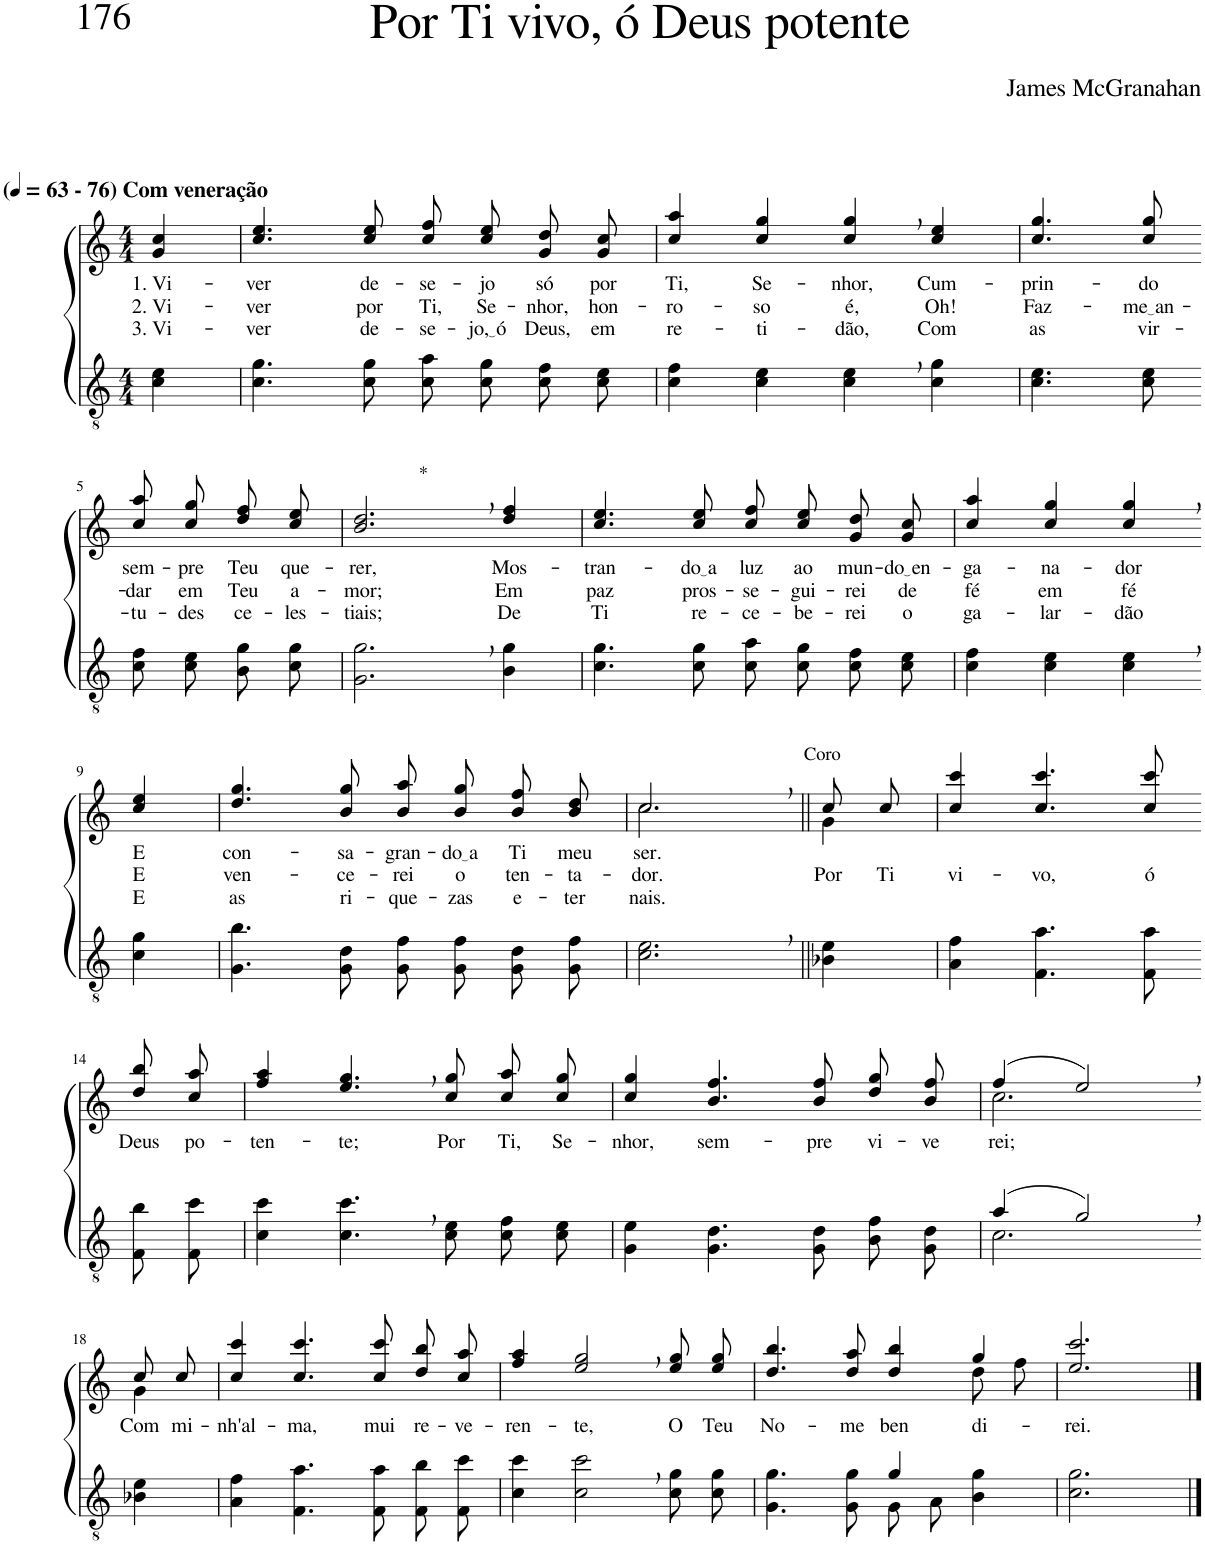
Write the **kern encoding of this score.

**kern	**kern	**text	**text	**text
*part2	*part1	*part1	*part1	*part1
*staff2	*staff1	*staff1	*staff1	*staff1
*I"Parte III e IV	*I"Parte I e II	*	*	*
*clefGv2	*clefG2	*	*	*
*Trd5c9	*Trd5c9	*	*	*
*k[]	*k[]	*	*	*
*M4/4	*M4/4	*	*	*
*MM63	*MM63	*	*	*
=1	=1	=1	=1	=1
!	!LO:TX:a:B:t=(	!	!	!
!	!LO:TX:a:B:t=- 76) Com veneração	!	!	!
!	!	!LO:LY:b	!LO:LY:b	!LO:LY:b
4c\ 4e\	4g/ 4cc/	1. Vi-	2. Vi-	3. Vi-
=2	=2	=2	=2	=2
!	!	!LO:LY:b	!LO:LY:b	!LO:LY:b
4.c\ 4.g\	4.cc/ 4.ee/	-ver	-ver	-ver
!	!	!LO:LY:b	!LO:LY:b	!LO:LY:b
8c\ 8g\	8cc/ 8ee/	de-	por	de-
!	!	!LO:LY:b	!LO:LY:b	!LO:LY:b
8c\ 8a\L	8cc\ 8ff\L	-se-	Ti,	-se-
!	!	!LO:LY:b	!LO:LY:b	!LO:LY:b
8c\ 8g\J	8cc\ 8ee\J	-jo	Se-	jo, ó
!	!	!LO:LY:b	!LO:LY:b	!LO:LY:b
8c\ 8f\L	8g/ 8dd/L	só	-nhor,	Deus,
!	!	!LO:LY:b	!LO:LY:b	!LO:LY:b
8c\ 8e\J	8g/ 8cc/J	por	hon-	em
=3	=3	=3	=3	=3
!	!	!LO:LY:b	!LO:LY:b	!LO:LY:b
4c\ 4f\	4cc/ 4aa/	Ti,	-ro-	re-
!	!	!LO:LY:b	!LO:LY:b	!LO:LY:b
4c\ 4e\	4cc/ 4gg/	Se-	-so	-ti-
!	!	!LO:LY:b	!LO:LY:b	!LO:LY:b
4c\, 4e\,	4cc/, 4gg/,	-nhor,	é,	-dão,
!	!	!LO:LY:b	!LO:LY:b	!LO:LY:b
4c\ 4g\	4cc/ 4ee/	Cum-	Oh!	Com
=4	=4	=4	=4	=4
!	!	!LO:LY:b	!LO:LY:b	!LO:LY:b
4.c\ 4.e\	4.cc/ 4.gg/	-prin-	Faz-	as
!	!	!LO:LY:b	!LO:LY:b	!LO:LY:b
8c\ 8e\	8cc/ 8gg/	-do	me an	vir-
!!LO:LB:g=z
=5-	=5-	=5-	=5-	=5-
!	!	!LO:LY:b	!LO:LY:b	!LO:LY:b
8c\ 8f\L	8cc\ 8aa\L	sem-	-dar	-tu-
!	!	!LO:LY:b	!LO:LY:b	!LO:LY:b
8c\ 8e\J	8cc\ 8gg\J	-pre	em	-des
!	!	!LO:LY:b	!LO:LY:b	!LO:LY:b
8B\ 8g\L	8dd\ 8ff\L	Teu	Teu	ce-
!	!	!LO:LY:b	!LO:LY:b	!LO:LY:b
8c\ 8g\J	8cc\ 8ee\J	que-	a-	-les-
=6	=6	=6	=6	=6
!	!LO:TX:a:t=*	!	!	!
!	!	!LO:LY:b	!LO:LY:b	!LO:LY:b
2.G\, 2.g\,	2.b/, 2.dd/,	-rer,	-mor;	-tiais;
!	!	!LO:LY:b	!LO:LY:b	!LO:LY:b
4B\ 4g\	4dd/ 4ff/	Mos-	Em	De
=7	=7	=7	=7	=7
!	!	!LO:LY:b	!LO:LY:b	!LO:LY:b
4.c\ 4.g\	4.cc/ 4.ee/	-tran-	paz	Ti
!	!	!LO:LY:b	!LO:LY:b	!LO:LY:b
8c\ 8g\	8cc/ 8ee/	do a	pros-	re-
!	!	!LO:LY:b	!LO:LY:b	!LO:LY:b
8c\ 8a\L	8cc\ 8ff\L	luz	-se-	-ce-
!	!	!LO:LY:b	!LO:LY:b	!LO:LY:b
8c\ 8g\J	8cc\ 8ee\J	ao	-gui-	-be-
!	!	!LO:LY:b	!LO:LY:b	!LO:LY:b
8c\ 8f\L	8g/ 8dd/L	mun-	-rei	-rei
!	!	!LO:LY:b	!LO:LY:b	!LO:LY:b
8c\ 8e\J	8g/ 8cc/J	do en	de	o
=8	=8	=8	=8	=8
!	!	!LO:LY:b	!LO:LY:b	!LO:LY:b
4c\ 4f\	4cc/ 4aa/	-ga-	fé	ga-
!	!	!LO:LY:b	!LO:LY:b	!LO:LY:b
4c\ 4e\	4cc/ 4gg/	-na-	em	-lar-
!	!	!LO:LY:b	!LO:LY:b	!LO:LY:b
4c\, 4e\,	4cc/, 4gg/,	-dor	fé	-dão
!!LO:LB:g=z
=9-	=9-	=9-	=9-	=9-
!	!	!LO:LY:b	!LO:LY:b	!LO:LY:b
4c\ 4g\	4cc/ 4ee/	E	E	E
=10	=10	=10	=10	=10
!	!	!LO:LY:b	!LO:LY:b	!LO:LY:b
4.G\ 4.b\	4.dd/ 4.gg/	con-	ven-	as
!	!	!LO:LY:b	!LO:LY:b	!LO:LY:b
8G\ 8d\	8b/ 8gg/	-sa-	-ce-	ri-
!	!	!LO:LY:b	!LO:LY:b	!LO:LY:b
8G\ 8f\L	8b\ 8aa\L	-gran-	-rei	-que-
!	!	!LO:LY:b	!LO:LY:b	!LO:LY:b
8G\ 8f\J	8b\ 8gg\J	do a	o	-zas
!	!	!LO:LY:b	!LO:LY:b	!LO:LY:b
8G\ 8d\L	8b\ 8ff\L	Ti	ten-	e-
!	!	!LO:LY:b	!LO:LY:b	!LO:LY:b
8G\ 8f\J	8b\ 8dd\J	meu	-ta-	-ter
=11	=11	=11	=11	=11
!	!LO:TX:a:t=Coro	!	!	!
!	!	!LO:LY:b	!LO:LY:b	!LO:LY:b
*	*^	*	*	*
2.c\, 2.e\,	2.cc,\	2.cc/	ser.	-dor.	nais.
=12||	=12||	=12||	=12||	=12||	=12||
!	!	!	!	!LO:LY:b	!
4B-X\ 4e\	8cc/L	4g\	.	Por	.
!	!	!	!	!LO:LY:b	!
.	8cc/J	.	.	Ti	.
*	*v	*v	*	*	*
=13	=13	=13	=13	=13
!	!	!	!LO:LY:b	!
4A\ 4f\	4cc/ 4ccc/	.	vi-	.
!	!	!	!LO:LY:b	!
4.F\ 4.a\	4.cc/ 4.ccc/	.	-vo,	.
!	!	!	!LO:LY:b	!
8F\ 8a\	8cc/ 8ccc/	.	ó	.
!!LO:LB:g=z
=14-	=14-	=14-	=14-	=14-
!	!	!LO:LY:b	!	!
8F\ 8b\L	8dd\ 8bb\L	Deus	.	.
!	!	!LO:LY:b	!	!
8F\ 8cc\J	8cc\ 8aa\J	po-	.	.
=15	=15	=15	=15	=15
!	!	!LO:LY:b	!	!
4c\ 4cc\	4ff/ 4aa/	-ten-	.	.
!	!	!LO:LY:b	!	!
4.c\, 4.cc\,	4.ee/, 4.gg/,	-te;	.	.
!	!	!LO:LY:b	!	!
8c\ 8e\	8cc/ 8gg/	Por	.	.
!	!	!LO:LY:b	!	!
8c\ 8f\L	8cc\ 8aa\L	Ti,	.	.
!	!	!LO:LY:b	!	!
8c\ 8e\J	8cc\ 8gg\J	Se-	.	.
=16	=16	=16	=16	=16
!	!	!LO:LY:b	!	!
4G\ 4e\	4cc/ 4gg/	-nhor,	.	.
!	!	!LO:LY:b	!	!
4.G\ 4.d\	4.b/ 4.ff/	sem-	.	.
!	!	!LO:LY:b	!	!
8G\ 8d\	8b/ 8ff/	-pre	.	.
!	!	!LO:LY:b	!	!
8B\ 8f\L	8dd\ 8gg\L	vi-	.	.
!	!	!LO:LY:b	!	!
8G\ 8d\J	8b\ 8ff\J	-ve-	.	.
=17	=17	=17	=17	=17
*^	*^	*	*	*
!	!	!	!	!LO:LY:b	!	!
(4a/	2.c\	(4ff/	2.cc\	-rei;	.	.
2g,/)	.	2ee,/)	.	.	.	.
*v	*v	*	*	*	*	*
!!LO:LB:g=z	!!
=18-	=18-	=18-	=18-	=18-	=18-
!	!	!	!LO:LY:b	!	!
4B-X\ 4e\	8cc/L	4g\	Com	.	.
!	!	!	!LO:LY:b	!	!
.	8cc/J	.	mi-	.	.
*	*v	*v	*	*	*
=19	=19	=19	=19	=19
!	!	!LO:LY:b	!	!
4A\ 4f\	4cc/ 4ccc/	-nh'al-	.	.
!	!	!LO:LY:b	!	!
4.F\ 4.a\	4.cc/ 4.ccc/	-ma,	.	.
!	!	!LO:LY:b	!	!
8F\ 8a\	8cc/ 8ccc/	mui	.	.
!	!	!LO:LY:b	!	!
8F\ 8b\L	8dd\ 8bb\L	re-	.	.
!	!	!LO:LY:b	!	!
8F\ 8cc\J	8cc\ 8aa\J	-ve-	.	.
=20	=20	=20	=20	=20
!	!	!LO:LY:b	!	!
4c\ 4cc\	4ff/ 4aa/	-ren-	.	.
!	!	!LO:LY:b	!	!
2c\, 2cc\,	2ee/, 2gg/,	-te,	.	.
!	!	!LO:LY:b	!	!
8c\ 8g\L	8ee\ 8gg\L	O	.	.
!	!	!LO:LY:b	!	!
8c\ 8g\J	8ee\ 8gg\J	Teu	.	.
=21	=21	=21	=21	=21
*^	*	*	*	*
!	!	!	!LO:LY:b	!	!
*	*	*^	*	*	*
2ryy	4.G\ 4.g\	4.dd/ 4.bb/	2.ryy	No-	.	.
!	!	!	!	!LO:LY:b	!	!
.	8G\ 8g\	8dd/ 8aa/	.	-me	.	.
!	!	!	!	!LO:LY:b	!	!
4g/	8G\L	4dd/ 4bb/	.	ben-	.	.
.	8A\J	.	.	.	.	.
!	!	!	!	!LO:LY:b	!	!
4ryy	4B\ 4g\	4gg/	8dd\L	-di-	.	.
.	.	.	8ff\J	.	.	.
*v	*v	*	*	*	*	*
=22	=22	=22	=22	=22	=22
!	!	!	!LO:LY:b	!	!
*	*v	*v	*	*	*
2.c\ 2.g\	2.ee/ 2.ccc/	-rei.	.	.
==	==	==	==	==
*-	*-	*-	*-	*-
